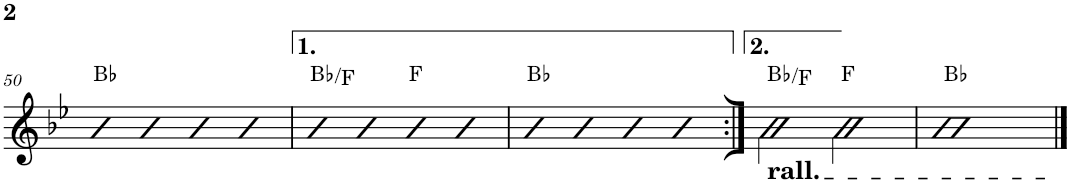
**kern	**harte
*part1	*part1
*staff1	*
*I"Piano	*
*I'Pno.	*
!!LO:PB:g=z
*clefG2	*
*k[b-e-]	*
*M4/4	*
=50	=50
4cc	Bb:maj
4cc	.
4cc	.
4cc	.
=51	=51
4cc	Bb:maj/5
4cc	.
4cc	F:maj
4cc	.
=52	=52
4cc	Bb:maj
4cc	.
4cc	.
4cc	.
=53:|!	=53:|!
!LO:TX:b:t=rall.	!
2cc\	Bb:maj/5
2cc\	F:maj
=54	=54
1cc	Bb:maj
==	==
*-	*-
